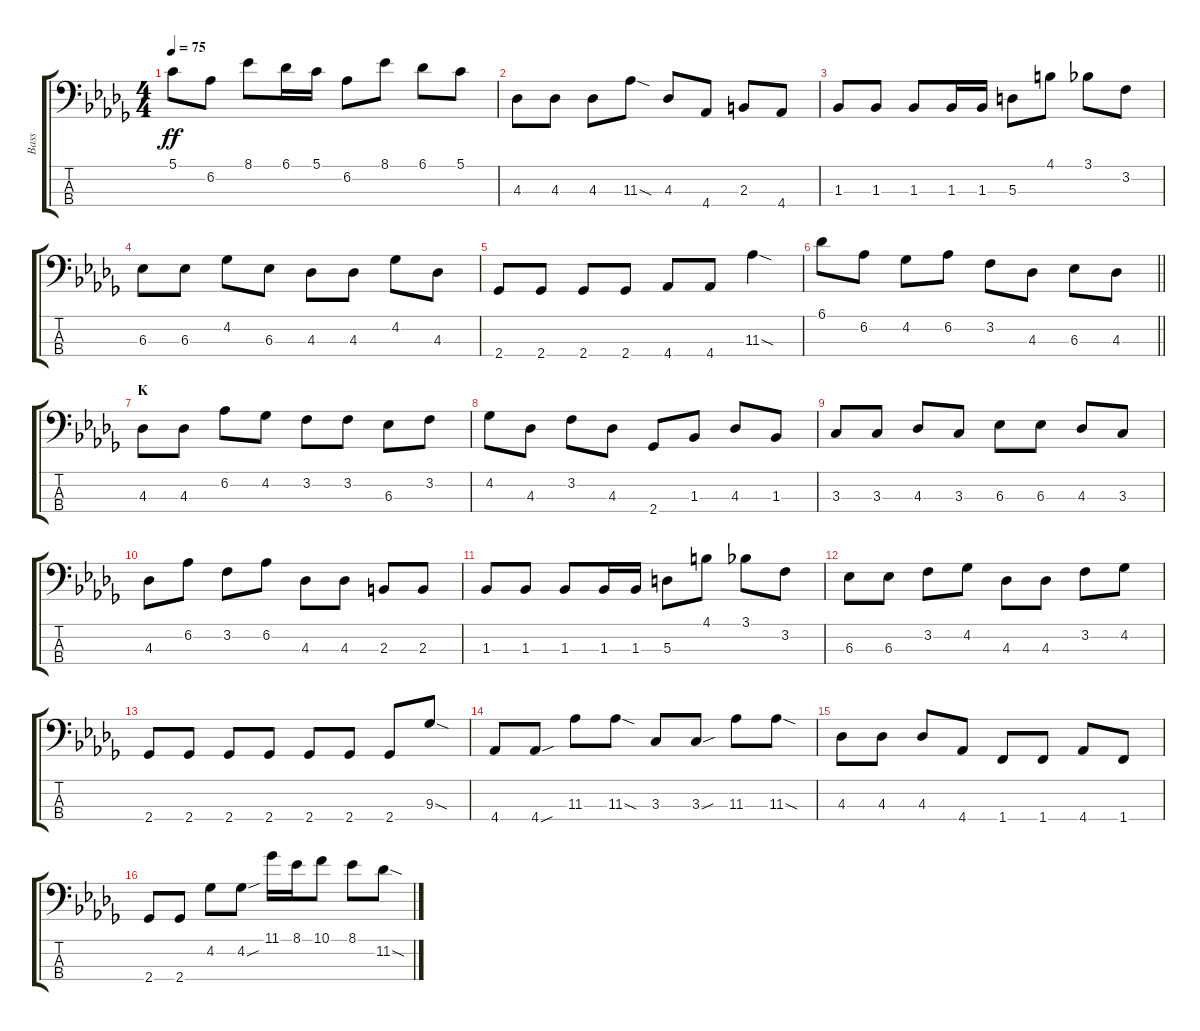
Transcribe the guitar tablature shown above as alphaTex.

\track ("Bass" "Bass") {instrument electricbasspick}
\staff {score tabs}
\tuning (G2 D2 A1 E1) {hide}
\ts (4 4)
\tempo 75
\clef f4
\ks db
5.1.8{dy ff} 6.2.8 8.1.8 6.1.16 5.1.16 6.2.8 8.1.8 6.1.8 5.1.8 |
4.3.8 4.3.8 4.3.8 11.3{sod}.8 4.3.8 4.4.8 2.3.8 4.4.8 |
1.3.8 1.3.8 1.3.8 1.3.16 1.3.16 5.3.8 4.1.8 3.1.8 3.2.8 |
6.3.8 6.3.8 4.2.8 6.3.8 4.3.8 4.3.8 4.2.8 4.3.8 |
2.4.8 2.4.8 2.4.8 2.4.8 4.4.8 4.4.8 11.3{sod}.4 |
\barLineRight lightlight
6.1.8 6.2.8 4.2.8 6.2.8 3.2.8 4.3.8 6.3.8 4.3.8 |
\section ("" "K")
4.3.8 4.3.8 6.2.8 4.2.8 3.2.8 3.2.8 6.3.8 3.2.8 |
4.2.8 4.3.8 3.2.8 4.3.8 2.4.8 1.3.8 4.3.8 1.3.8 |
3.3.8 3.3.8 4.3.8 3.3.8 6.3.8 6.3.8 4.3.8 3.3.8 |
4.3.8 6.2.8 3.2.8 6.2.8 4.3.8 4.3.8 2.3.8 2.3.8 |
1.3.8 1.3.8 1.3.8 1.3.16 1.3.16 5.3.8 4.1.8 3.1.8 3.2.8 |
6.3.8 6.3.8 3.2.8 4.2.8 4.3.8 4.3.8 3.2.8 4.2.8 |
2.4.8 2.4.8 2.4.8 2.4.8 2.4.8 2.4.8 2.4.8 9.3{sod}.8 |
4.4.8 4.4{sou}.8 11.3.8 11.3{sod}.8 3.3.8 3.3{sou}.8 11.3.8 11.3{sod}.8 |
4.3.8 4.3.8 4.3.8 4.4.8 1.4.8 1.4.8 4.4.8 1.4.8 |
2.4.8 2.4.8 4.2.8 4.2{sou}.8 11.1.16 8.1.16 10.1.8 8.1.8 11.2{sod}.8
